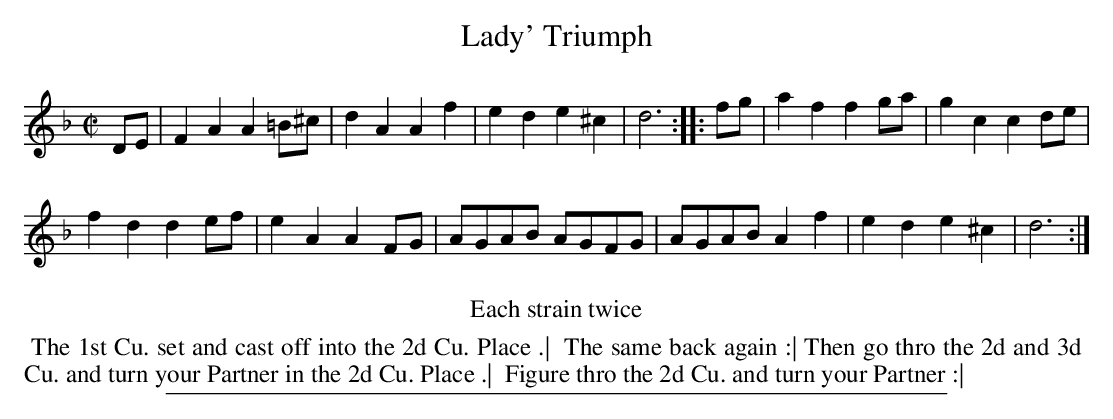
X:1
T: Lady' Triumph
M: C|
L: 1/8
K: Dm
DE |\
F2A2 A2=B^c | d2A2 A2f2 |\
e2d2 e2^c2 | d6 :|\
|: fg |\
a2f2 f2ga | g2c2 c2de |
f2d2 d2ef | e2A2 A2FG |\
AGAB AGFG | AGAB A2f2 |\
e2d2 e2^c2 | d6 :|
